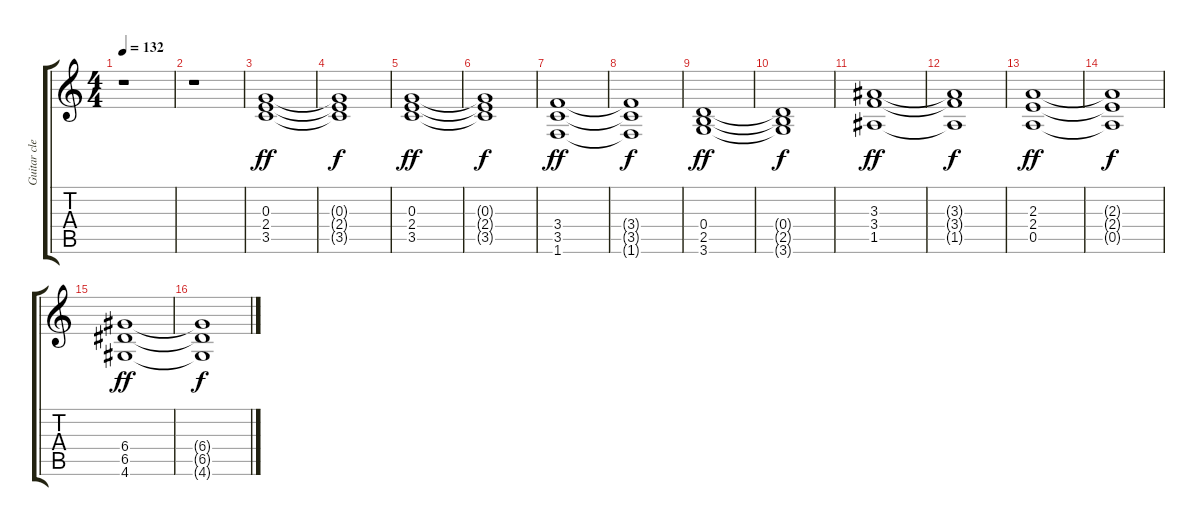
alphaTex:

\track ("Guitar clean" "Guitar cle") {instrument electricguitarclean}
\staff {score tabs}
\tuning (E4 B3 G3 D3 A2 E2) {hide}
\ts (4 4)
\tempo 132
\clef g2
\ks c
r.1{dy f} |
r.1 |
(0.3 2.4 3.5).1{dy ff} |
(0.3{t} 2.4{t} 3.5{t}).1{dy f} |
(0.3 2.4 3.5).1{dy ff} |
(0.3{t} 2.4{t} 3.5{t}).1{dy f} |
(3.4 3.5 1.6).1{dy ff} |
(3.4{t} 3.5{t} 1.6{t}).1{dy f} |
(0.4 2.5 3.6).1{dy ff} |
(0.4{t} 2.5{t} 3.6{t}).1{dy f} |
(3.3 3.4 1.5).1{dy ff} |
(3.3{t} 3.4{t} 1.5{t}).1{dy f} |
(2.3 2.4 0.5).1{dy ff} |
(2.3{t} 2.4{t} 0.5{t}).1{dy f} |
(6.4 6.5 4.6).1{dy ff} |
(6.4{t} 6.5{t} 4.6{t}).1{dy f}
